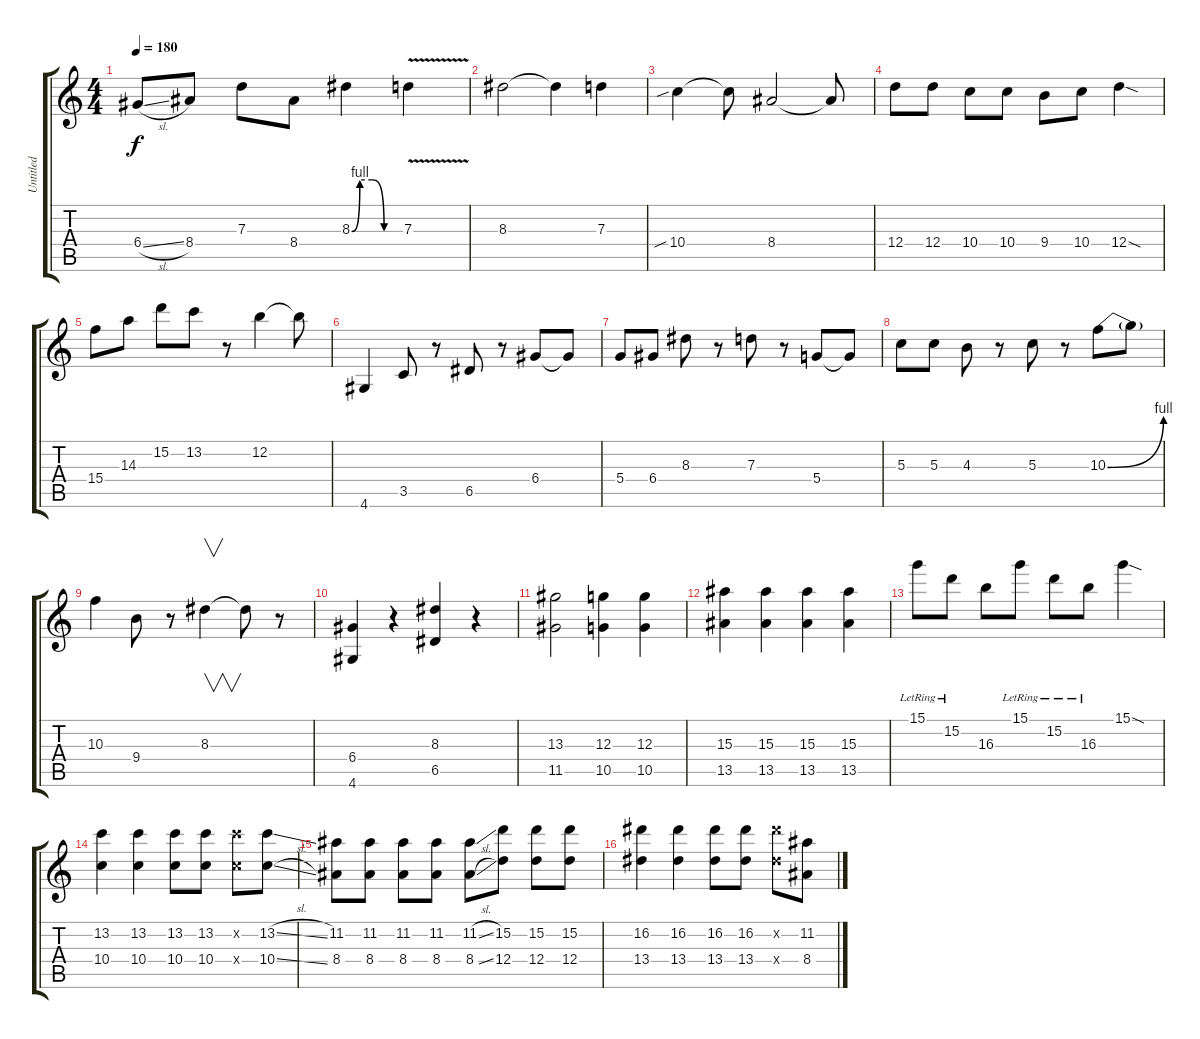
\track ("Untitled" "Untitled") {instrument distortionguitar}
\staff {score tabs}
\tuning (E4 B3 G3 D3 A2 E2) {hide}
\ts (4 4)
\tempo 180
\clef g2
\ks c
6.4{sl}.8{dy f} 8.4.8 7.3.8 8.4.8 8.3{be (custom 0 0 10 4 25 4 40 0 60 0)}.4 7.3{v}.4 |
8.3.2 8.3{t}.4 7.3.4 |
10.4{sib}.4 10.4{t}.8 8.4.2 8.4{t}.8 |
12.4.8 12.4.8 10.4.8 10.4.8 9.4.8 10.4.8 12.4{sod}.4 |
15.4.8 14.3.8 15.2.8 13.2.8 r.8 12.2.4 12.2{t}.8 |
4.6.4 3.5.8 r.8 6.5.8 r.8 6.4.8 6.4{t}.8 |
5.4.8 6.4.8 8.3.8 r.8 7.3.8 r.8 5.4.8 5.4{t}.8 |
5.3.8 5.3.8 4.3.8 r.8 5.3.8 r.8 10.3{be (bend 0 0 60 4)}.8 10.3{t}.8 |
10.3.4 9.4.8 r.8 8.3.4{v} 8.3{t}.8 r.8 |
(6.4 4.6).4 r.4 (8.3 6.5).4 r.4 |
(13.3 11.5).2 (12.3 10.5).4 (12.3 10.5).4 |
(15.3 13.5).4 (15.3 13.5).4 (15.3 13.5).4 (15.3 13.5).4 |
15.1{lr}.8 15.2{lr}.8 16.3.8 15.1{lr}.8 15.2{lr}.8 16.3{lr}.8 15.1{sod}.4 |
(13.2 10.4).4 (13.2 10.4).4 (13.2 10.4).8 (13.2 10.4).8 (13.2{x} 10.4{x}).8 (13.2{sl} 10.4{sl}).8 |
(11.2 8.4).8 (11.2 8.4).8 (11.2 8.4).8 (11.2 8.4).8 (11.2{sl} 8.4{sl}).8 (15.2 12.4).8 (15.2 12.4).8 (15.2 12.4).8 |
(16.2 13.4).4 (16.2 13.4).4 (16.2 13.4).8 (16.2 13.4).8 (16.2{x} 13.4{x}).8 (11.2 8.4).8
